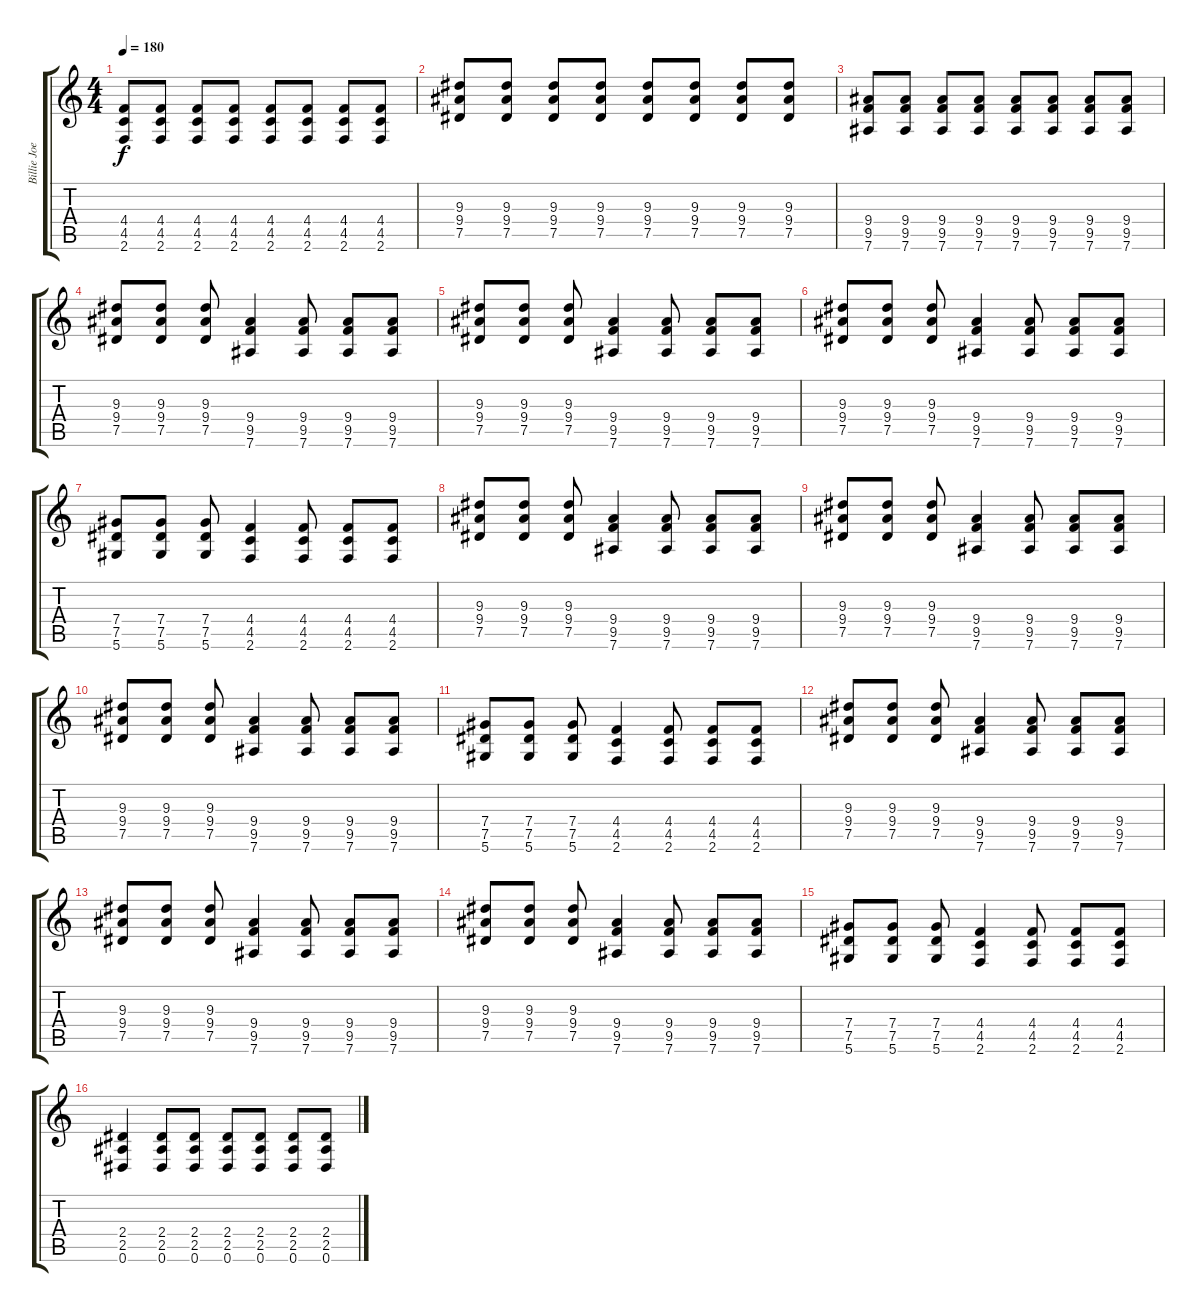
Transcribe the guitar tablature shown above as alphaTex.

\track ("Billie Joe (Guitar)" "Billie Joe") {instrument overdrivenguitar}
\staff {score tabs}
\tuning (Eb4 Bb3 Gb3 Db3 Ab2 Eb2) {hide}
\ts (4 4)
\tempo 180
\clef g2
\ks c
(4.4 4.5 2.6).8{dy f} (4.4 4.5 2.6).8 (4.4 4.5 2.6).8 (4.4 4.5 2.6).8 (4.4 4.5 2.6).8 (4.4 4.5 2.6).8 (4.4 4.5 2.6).8 (4.4 4.5 2.6).8 |
(9.3 9.4 7.5).8 (9.3 9.4 7.5).8 (9.3 9.4 7.5).8 (9.3 9.4 7.5).8 (9.3 9.4 7.5).8 (9.3 9.4 7.5).8 (9.3 9.4 7.5).8 (9.3 9.4 7.5).8 |
(9.4 9.5 7.6).8 (9.4 9.5 7.6).8 (9.4 9.5 7.6).8 (9.4 9.5 7.6).8 (9.4 9.5 7.6).8 (9.4 9.5 7.6).8 (9.4 9.5 7.6).8 (9.4 9.5 7.6).8 |
(9.3 9.4 7.5).8 (9.3 9.4 7.5).8 (9.3 9.4 7.5).8 (9.4 9.5 7.6).4 (9.4 9.5 7.6).8 (9.4 9.5 7.6).8 (9.4 9.5 7.6).8 |
(9.3 9.4 7.5).8 (9.3 9.4 7.5).8 (9.3 9.4 7.5).8 (9.4 9.5 7.6).4 (9.4 9.5 7.6).8 (9.4 9.5 7.6).8 (9.4 9.5 7.6).8 |
(9.3 9.4 7.5).8 (9.3 9.4 7.5).8 (9.3 9.4 7.5).8 (9.4 9.5 7.6).4 (9.4 9.5 7.6).8 (9.4 9.5 7.6).8 (9.4 9.5 7.6).8 |
(7.4 7.5 5.6).8 (7.4 7.5 5.6).8 (7.4 7.5 5.6).8 (4.4 4.5 2.6).4 (4.4 4.5 2.6).8 (4.4 4.5 2.6).8 (4.4 4.5 2.6).8 |
(9.3 9.4 7.5).8 (9.3 9.4 7.5).8 (9.3 9.4 7.5).8 (9.4 9.5 7.6).4 (9.4 9.5 7.6).8 (9.4 9.5 7.6).8 (9.4 9.5 7.6).8 |
(9.3 9.4 7.5).8 (9.3 9.4 7.5).8 (9.3 9.4 7.5).8 (9.4 9.5 7.6).4 (9.4 9.5 7.6).8 (9.4 9.5 7.6).8 (9.4 9.5 7.6).8 |
(9.3 9.4 7.5).8 (9.3 9.4 7.5).8 (9.3 9.4 7.5).8 (9.4 9.5 7.6).4 (9.4 9.5 7.6).8 (9.4 9.5 7.6).8 (9.4 9.5 7.6).8 |
(7.4 7.5 5.6).8 (7.4 7.5 5.6).8 (7.4 7.5 5.6).8 (4.4 4.5 2.6).4 (4.4 4.5 2.6).8 (4.4 4.5 2.6).8 (4.4 4.5 2.6).8 |
(9.3 9.4 7.5).8 (9.3 9.4 7.5).8 (9.3 9.4 7.5).8 (9.4 9.5 7.6).4 (9.4 9.5 7.6).8 (9.4 9.5 7.6).8 (9.4 9.5 7.6).8 |
(9.3 9.4 7.5).8 (9.3 9.4 7.5).8 (9.3 9.4 7.5).8 (9.4 9.5 7.6).4 (9.4 9.5 7.6).8 (9.4 9.5 7.6).8 (9.4 9.5 7.6).8 |
(9.3 9.4 7.5).8 (9.3 9.4 7.5).8 (9.3 9.4 7.5).8 (9.4 9.5 7.6).4 (9.4 9.5 7.6).8 (9.4 9.5 7.6).8 (9.4 9.5 7.6).8 |
(7.4 7.5 5.6).8 (7.4 7.5 5.6).8 (7.4 7.5 5.6).8 (4.4 4.5 2.6).4 (4.4 4.5 2.6).8 (4.4 4.5 2.6).8 (4.4 4.5 2.6).8 |
(2.4 2.5 0.6).4 (2.4 2.5 0.6).8 (2.4 2.5 0.6).8 (2.4 2.5 0.6).8 (2.4 2.5 0.6).8 (2.4 2.5 0.6).8 (2.4 2.5 0.6).8
